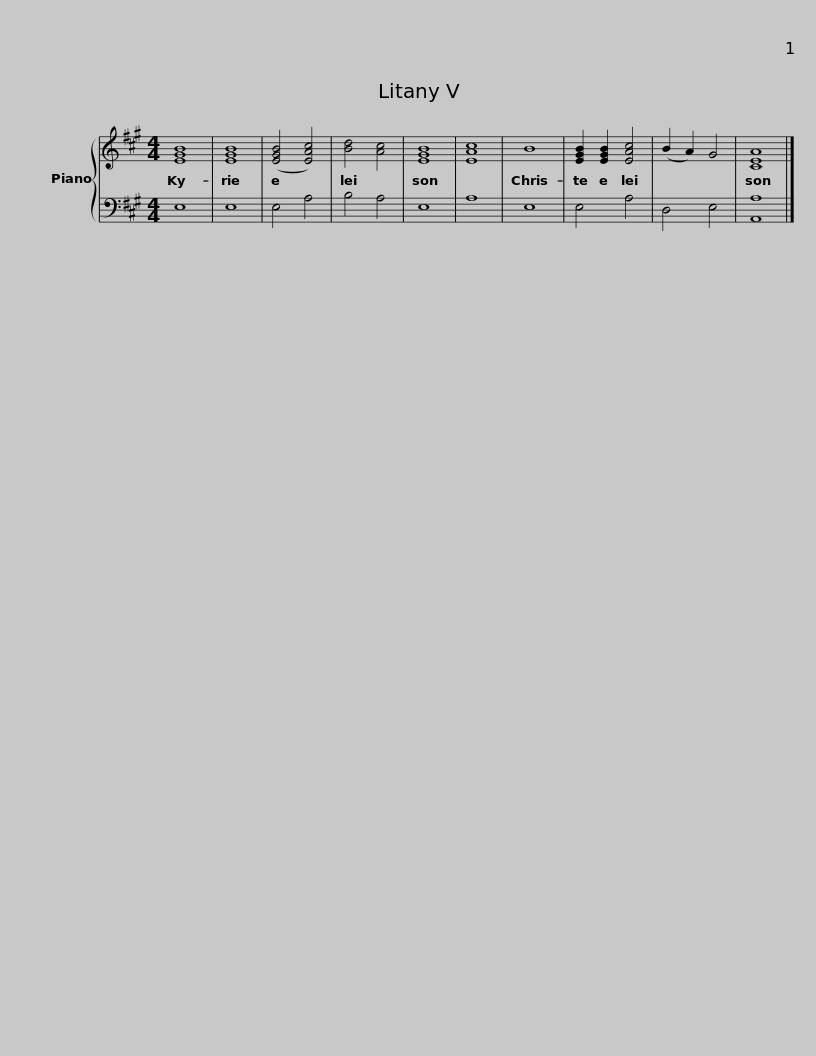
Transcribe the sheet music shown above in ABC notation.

X:1
%%score { 1 | 2 }
L:1/8
M:4/4
I:linebreak $
K:A
V:1 treble
V:2 bass
V:1
 [EGB]8 | [EGB]8 | ([EGB]4 [EAc]4) | [Bd]4 [Ac]4 | [EGB]8 | %5
 [EAc]8 | B8 | [EGB]2 [EGB]2 [EAc]4 | (B2 A2) G4 | [CEA]8 |] %10
V:2
 E,8 | E,8 | E,4 A,4 | B,4 A,4 | E,8 | %5
 A,8 | E,8 | E,4 A,4 | D,4 E,4 | [A,,A,]8 |] %10
